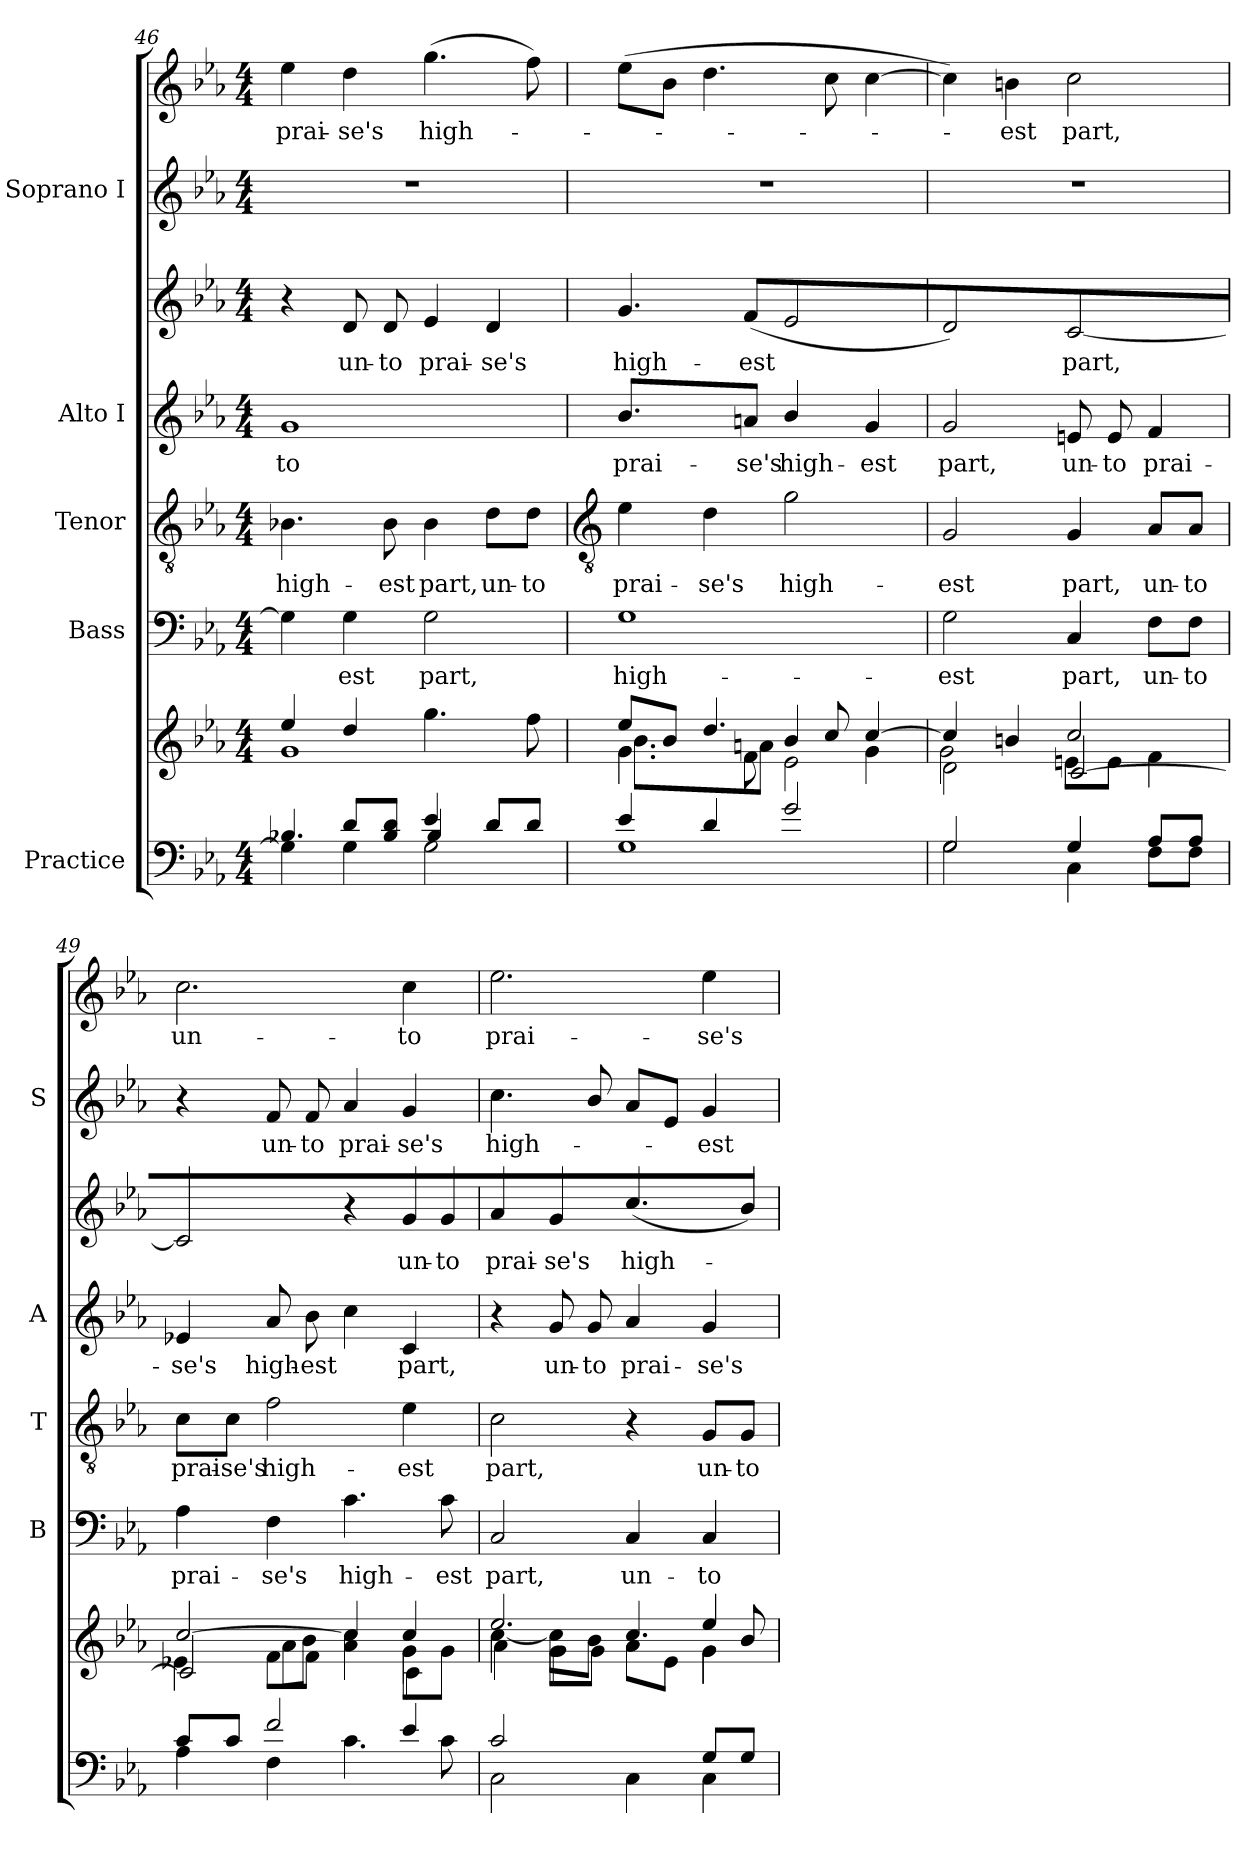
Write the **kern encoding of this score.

**kern	**kern	**kern	**text	**kern	**text	**kern	**text	**kern	**text	**kern	**text	**kern	**text
*part5	*part5	*part4	*part4	*part3	*part3	*part2	*part2	*part2	*part2	*part1	*part1	*part1	*part1
*staff8	*staff7	*staff6	*staff6	*staff5	*staff5	*staff4	*staff4	*staff3	*staff3	*staff2	*staff2	*staff1	*staff1
*I"Practice	*	*I"Bass	*	*I"Tenor	*	*I"Alto I	*	*	*	*I"Soprano I	*	*	*
*	*	*I'B	*	*I'T	*	*I'A	*	*	*	*I'S	*	*	*
*clefF4	*clefG2	*clefF4	*	*clefGv2	*	*clefG2	*	*clefG2	*	*clefG2	*	*clefG2	*
*k[b-e-a-]	*k[b-e-a-]	*k[b-e-a-]	*	*k[b-e-a-]	*	*k[b-e-a-]	*	*k[b-e-a-]	*	*k[b-e-a-]	*	*k[b-e-a-]	*
*E-:	*E-:	*E-:	*	*E-:	*	*E-:	*	*E-:	*	*E-:	*	*E-:	*
*M4/4	*M4/4	*M4/4	*	*M4/4	*	*M4/4	*	*M4/4	*	*M4/4	*	*M4/4	*
=46	=46	=46	=46	=46	=46	=46	=46	=46	=46	=46	=46	=46	=46
*^	*^	*	*	*	*	*	*	*	*	*	*	*	*
*	*^	*	*^	*	*	*	*	*	*	*	*	*	*	*	*
*	*	*	*	*	*^	*	*	*	*	*	*	*	*	*	*	*	*
!	!	!	!	!	!	!	!	!	!	!LO:LY:b	!	!LO:LY:b	!	!	!	!	!	!LO:LY:b
4ryy	4.B-X/	4G\]	4ee-/	1ryy	4ryy	1g	4G]	.	4.B-X	high-	1g	to	4r	.	1r	.	4ee-	prai-
!	!	!	!	!	!	!	!	!LO:LY:b	!	!	!	!	!	!LO:LY:b	!	!	!	!LO:LY:b
8d/L	.	4G\	4dd/	.	2.ryy	.	4G	est	.	.	.	.	8d	-un-	.	.	4dd	-se's
!	!	!	!	!	!	!	!	!	!	!LO:LY:b	!	!	!	!LO:LY:b	!	!	!	!
8B-/ 8d/J	8B-/yy	.	.	.	.	.	.	.	8B-	-est	.	.	8d	-to	.	.	.	.
!	!	!	!	!	!	!	!	!LO:LY:b	!	!LO:LY:b	!	!	!	!LO:LY:b	!	!	!	!LO:LY:b
4e-/	4B-/	2G\	4.gg\	.	.	.	2G	part,	4B-	part,	.	.	4e-	prai-	.	.	(>4.gg	high-
!	!	!	!	!	!	!	!	!	!	!LO:LY:b	!	!	!	!LO:LY:b	!	!	!	!
4d/	8d/L	.	.	.	.	.	.	.	8d\L	un-	.	.	4d	-se's	.	.	.	.
!	!	!	!	!	!	!	!	!	!	!LO:LY:b	!	!	!	!	!	!	!	!
.	8d/J	.	8ff\	.	.	.	.	.	8d\J	-to	.	.	.	.	.	.	8ff)	.
*v	*v	*v	*	*	*	*	*	*	*	*	*	*	*	*	*	*	*	*
!!LO:LB:g=z
=47	=47	=47	=47	=47	=47	=47	=47	=47	=47	=47	=47	=47	=47	=47	=47	=47
*	*	*	*	*	*	*	*clefGv2	*	*	*	*	*	*	*	*	*
*^	*	*	*	*	*	*	*	*	*	*	*	*	*	*	*	*
!	!	!	!	!	!	!	!LO:LY:b	!	!LO:LY:b	!	!LO:LY:b	!	!LO:LY:b	!	!	!	!
4e-/	1G\	8ee-/L	1ryy	4.g\	4.b-\	1G	high-	4e-	prai-	4.b-/	prai-	4.g	high-	1r	.	(>8ee-L	.
.	.	8b-/J	.	.	.	.	.	.	.	.	.	.	.	.	.	8b-J	.
!	!	!	!	!	!	!	!	!	!LO:LY:b	!	!	!	!	!	!	!	!
4d/	.	4.dd/	.	.	.	.	.	4d	-se's	.	.	.	.	.	.	4.dd	.
!	!	!	!	!	!	!	!	!	!	!	!LO:LY:b	!	!LO:LY:b	!	!	!	!
.	.	.	.	8f\L	8an\J	.	.	.	.	8anJ	-se's	(<8fL	-est	.	.	.	.
!	!	!	!	!	!	!	!	!	!LO:LY:b	!	!LO:LY:b	!	!	!	!	!	!
2g/	.	.	.	2e-\	4b-/	.	.	2g	high-	4b-/	high-	2e-	.	.	.	.	.
.	.	8cc/	.	.	.	.	.	.	.	.	.	.	.	.	.	8cc	.
!	!	!	!	!	!	!	!	!	!	!	!LO:LY:b	!	!	!	!	!	!
.	.	[4cc/	.	.	4g	.	.	.	.	4g	-est	.	.	.	.	[4cc	.
=48	=48	=48	=48	=48	=48	=48	=48	=48	=48	=48	=48	=48	=48	=48	=48	=48	=48
!	!	!	!	!	!	!	!LO:LY:b	!	!LO:LY:b	!	!LO:LY:b	!	!	!	!	!	!
2G	2G\	4cc/]	1ryy	2d\	2g\	2G	-est	2G	-est	2g	part,	2d)	.	1r	.	4cc])	.
!	!	!	!	!	!	!	!	!	!	!	!	!	!	!	!	!	!LO:LY:b
.	.	4bn/	.	.	.	.	.	.	.	.	.	.	.	.	.	4bn	est
!	!	!	!	!	!	!	!LO:LY:b	!	!LO:LY:b	!	!LO:LY:b	!	!LO:LY:b	!	!	!	!LO:LY:b
4G	4C\	2cc/	.	[2c	8en\L	4C	part,	4G	part,	8en	un-	[2c	part,	.	.	2cc	part,
!	!	!	!	!	!	!	!	!	!	!	!LO:LY:b	!	!	!	!	!	!
.	.	.	.	.	8e\J	.	.	.	.	8e	-to	.	.	.	.	.	.
!	!	!	!	!	!	!	!LO:LY:b	!	!LO:LY:b	!	!LO:LY:b	!	!	!	!	!	!
8A-L	8F\L	.	.	.	4f\	8F\L	un-	8A-/L	un-	4f	prai-	.	.	.	.	.	.
!	!	!	!	!	!	!	!LO:LY:b	!	!LO:LY:b	!	!	!	!	!	!	!	!
8A-J	8F\J	.	.	.	.	8F\J	-to	8A-/J	-to	.	.	.	.	.	.	.	.
=49	=49	=49	=49	=49	=49	=49	=49	=49	=49	=49	=49	=49	=49	=49	=49	=49	=49
!	!	!	!	!	!	!	!LO:LY:b	!	!LO:LY:b	!	!LO:LY:b	!	!	!	!	!	!LO:LY:b
8c/L	4A-\	[2cc/	4ryy	2c]	4e-X\	4A-	prai-	8c\L	prai-	4e-X	se's	2c]	.	4r	.	2.cc	un-
!	!	!	!	!	!	!	!	!	!LO:LY:b	!	!	!	!	!	!	!	!
8c/J	.	.	.	.	.	.	.	8c\J	-se's	.	.	.	.	.	.	.	.
!	!	!	!	!	!	!	!LO:LY:b	!	!LO:LY:b	!	!LO:LY:b	!	!	!	!LO:LY:b	!	!
2f/	4F\	.	8f\L	.	8a-\L	4F	-se's	2f	high-	8a-	high-	.	.	8f	un-	.	.
!	!	!	!	!	!	!	!	!	!	!	!LO:LY:b	!	!	!	!LO:LY:b	!	!
.	.	.	8f\J	.	8b-J	.	.	.	.	8b-L	-est	.	.	8f	-to	.	.
!	!	!	!	!	!	!	!LO:LY:b	!	!	!	!	!	!	!	!LO:LY:b	!	!
.	4.c\	4cc/]	4a-	4ryy	4cc	4.c	high-	.	.	4cc	.	4r	.	4a-	prai-	.	.
!	!	!	!	!	!	!	!	!	!LO:LY:b	!	!LO:LY:b	!	!LO:LY:b	!	!LO:LY:b	!	!LO:LY:b
4e-/	.	4cc/	4g	8g\L	4c	.	.	4e-	-est	4c	part,	8g	-un-	4g	-se's	4cc	-to
!	!	!	!	!	!	!	!LO:LY:b	!	!	!	!	!	!LO:LY:b	!	!	!	!
.	8c\	.	.	8g\J	.	8c	-est	.	.	.	.	8g	-to	.	.	.	.
=50	=50	=50	=50	=50	=50	=50	=50	=50	=50	=50	=50	=50	=50	=50	=50	=50	=50
!	!	!	!	!	!	!	!LO:LY:b	!	!LO:LY:b	!	!	!	!LO:LY:b	!	!LO:LY:b	!	!LO:LY:b
2c	2C\	2.ee-/	[4cc	4a-\	4ryy	2C	part,	2c	part,	4r	.	4a-	prai-	4.cc	high-	2.ee-	prai-
!	!	!	!	!	!	!	!	!	!	!	!LO:LY:b	!	!LO:LY:b	!	!	!	!
.	.	.	8ccL]	4g\	8g\L	.	.	.	.	8g	un-	4g	-se's	.	.	.	.
!	!	!	!	!	!	!	!	!	!	!	!LO:LY:b	!	!	!	!	!	!
.	.	.	8b-\J	.	8g\J	.	.	.	.	8g	-to	.	.	8b-/	.	.	.
!	!	!	!	!	!	!	!LO:LY:b	!	!	!	!LO:LY:b	!	!LO:LY:b	!	!	!	!
4ryy	4C\	.	8a-\L	4.cc/	4a-\	4C	un-	4r	.	4a-	prai-	(<4.cc	high-	8a-L	.	.	.
.	.	.	8e-\J	.	.	.	.	.	.	.	.	.	.	8e-J	.	.	.
!	!	!	!	!	!	!	!LO:LY:b	!	!LO:LY:b	!	!LO:LY:b	!	!	!	!LO:LY:b	!	!LO:LY:b
8G/L	4C\	4ee-/	4g	.	4g	4C	-to	8G/L	un-	4g	-se's	.	.	4g	est	4ee-	-se's
!	!	!	!	!	!	!	!	!	!LO:LY:b	!	!	!	!	!	!	!	!
8G/J	.	.	.	8b-/	.	.	.	8G/J	-to	.	.	8b-/J)	.	.	.	.	.
*v	*v	*	*	*	*	*	*	*	*	*	*	*	*	*	*	*	*
*	*v	*v	*v	*v	*	*	*	*	*	*	*	*	*	*	*	*
=	=	=	=	=	=	=	=	=	=	=	=	=	=
*-	*-	*-	*-	*-	*-	*-	*-	*-	*-	*-	*-	*-	*-
